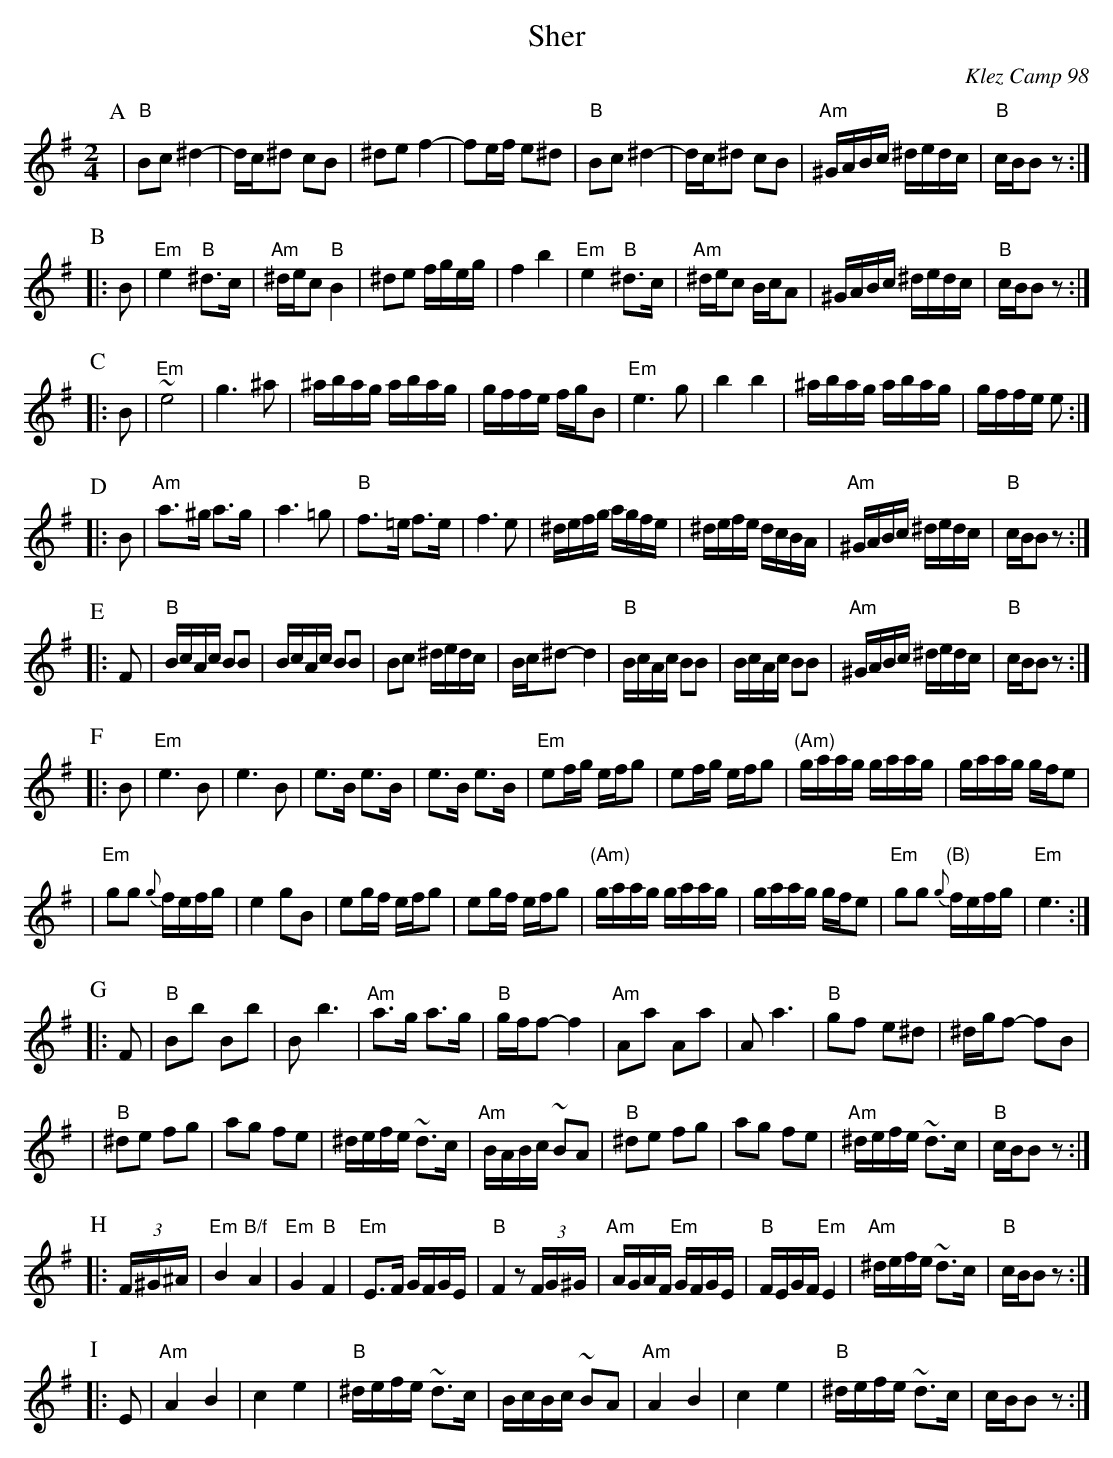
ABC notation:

X:1
T: Sher
O: Klez Camp 98
M: 2/4
L: 1/16
K: BPhr
P: A
| "B"B2c2 ^d4- | dc^d2 c2B2 | ^d2e2 f4- | f2ef e2^d2 \
| "B"B2c2 ^d4- | dc^d2 c2B2 | "Am"^GABc ^dedc | "B"cBB2 z2 :|
P: B
|: B2 \
| "Em"e4 "B"^d3c | "Am"^dec2 "B"B4 | ^d2e2 fgeg | f4 b4 \
| "Em"e4 "B"^d3c | "Am"^dec2 BcA2 | ^GABc ^dedc | "B"cBB2 z2 :|
P: C
|: B2 \
| "Em"~e8 | g6 ^a2 | ^abag abag | gffe fgB2 \
| "Em"e6 g2 | b4 b4 | ^abag abag | gffe e2 :|
P: D
|: B2 \
| "Am"a3^g a3g | a6 =g2 | "B"f3=e f3e | f6 e2 \
| ^defg agfe | ^defe dcBA | "Am"^GABc ^dedc | "B"cBB2 z2 :|
P: E
|: F2 \
| "B"BcAc B2B2 | BcAc B2B2 | B2c2 ^dedc | Bc^d2- d4 \
| "B"BcAc B2B2 | BcAc B2B2 | "Am"^GABc ^dedc | "B"cBB2 z2 :|
P: F
|: B2 \
| "Em"e6 B2 | e6 B2 | e3B e3B | e3B e3B \
| "Em"e2fg efg2 | e2fg efg2 | "(Am)"gaag gaag | gaag gfe2 |
| "Em"g2g2 {g}fefg | e4 g2B2 | e2gf efg2 | e2gf efg2 \
| "(Am)"gaag gaag | gaag gfe2 | "Em"g2g2 "(B)"{g}fefg | "Em"e6 :|
P: G
|: F2 \
| "B"B2b2 B2b2 | B2 b6 | "Am"a3g a3g | "B"gff2- f4 \
| "Am"A2a2 A2a2 | A2 a6 | "B"g2f2 e2^d2 | ^dgf2- f2B2 |
| "B"^d2e2 f2g2 | a2g2 f2e2 | ^defe ~d3c | "Am"BABc ~B2A2 \
| "B"^d2e2 f2g2 | a2g2 f2e2 | "Am"^defe ~d3c | "B"cBB2 z2 :|
P: H
|: (3F^G^A \
| "Em"B4 "B/f"A4 | "Em"G4 "B"F4 | "Em"E3F GFGE | "B"F4 z2(3FG^G \
| "Am"AGAF "Em"GFGE | "B"FEGF "Em"E4 | "Am"^defe ~d3c | "B"cBB2 z2 :|
P: I
|: E2 \
| "Am"A4 B4 | c4 e4 | "B"^defe ~d3c | BcBc ~B2A2 \
| "Am"A4 B4 | c4 e4 | "B"^defe ~d3c | cBB2 z2 :|
